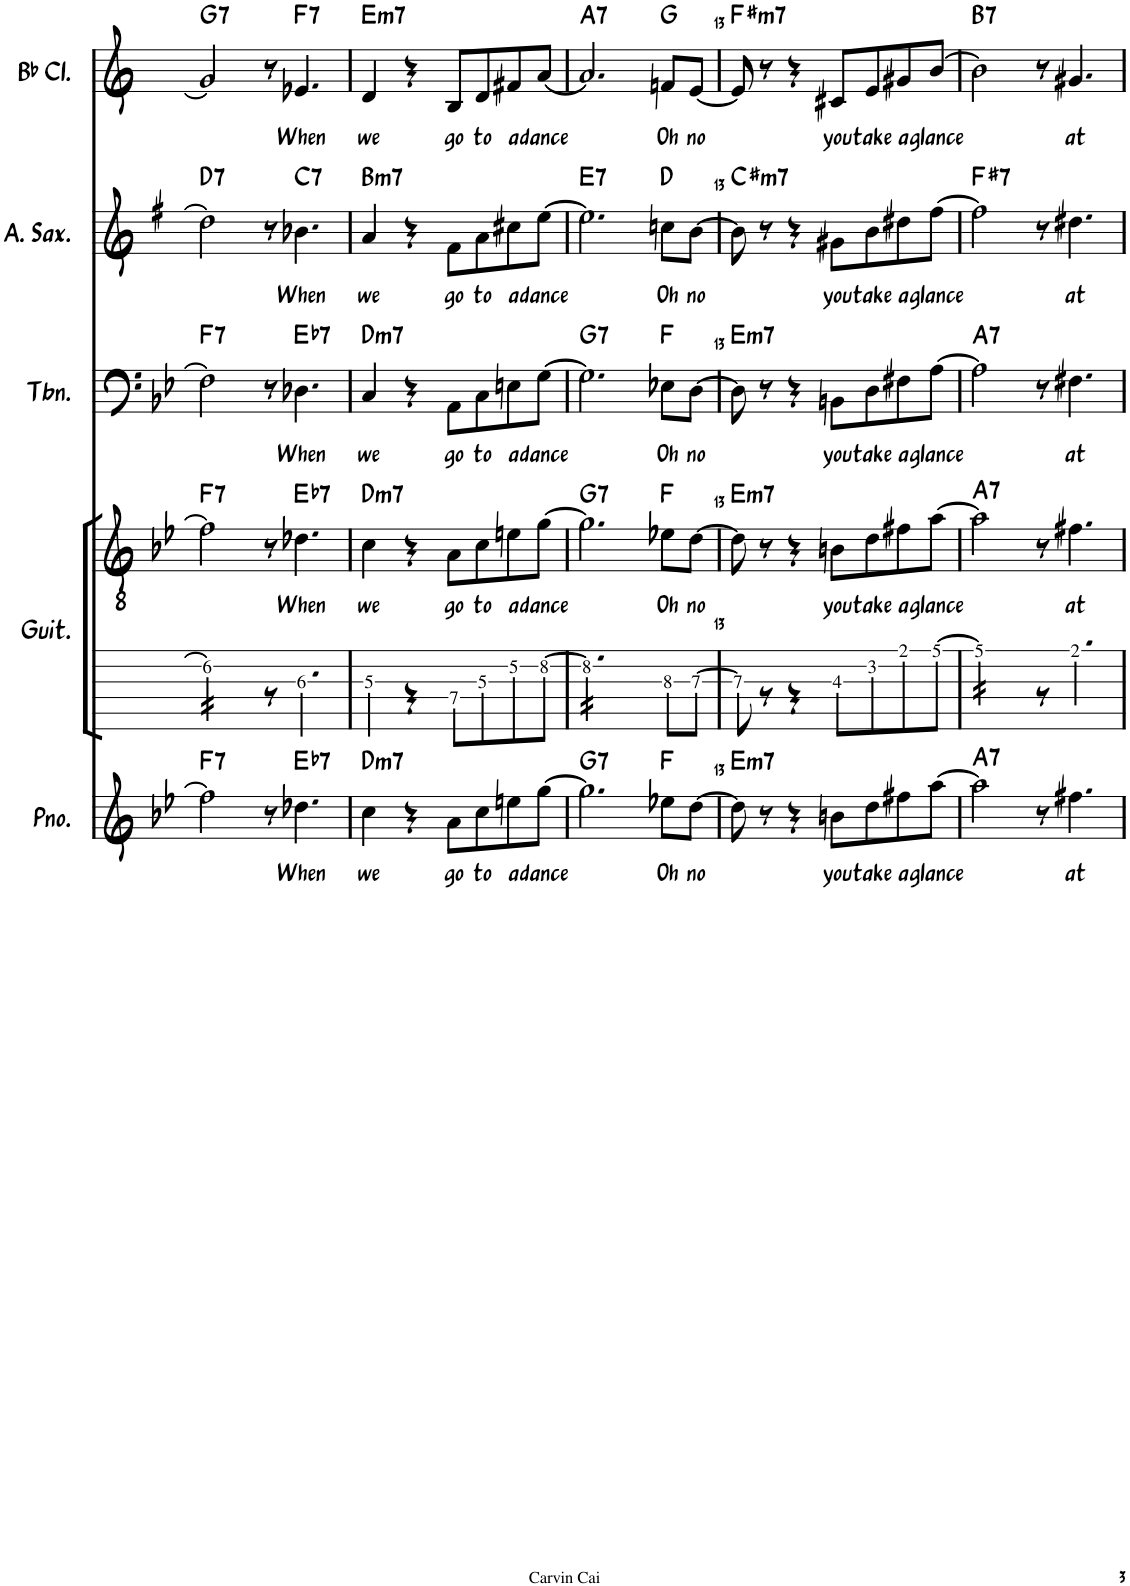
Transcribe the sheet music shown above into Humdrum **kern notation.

**kern	**text	**harte	**kern	**kern	**text	**harte	**kern	**text	**harte	**kern	**text	**harte	**kern	**text	**harte
*part5	*part5	*part5	*part4	*part4	*part4	*part4	*part3	*part3	*part3	*part2	*part2	*part2	*part1	*part1	*part1
*staff6	*staff6	*	*staff5	*staff4	*staff4	*	*staff3	*staff3	*	*staff2	*staff2	*	*staff1	*staff1	*
*I"钢琴	*	*	*I"原音吉他	*	*	*	*I"长号	*	*	*I"中音萨克斯	*	*	*I"降B调单簧管	*	*
!!LO:PB:g=z
*clefG2	*	*	*	*clefGv2	*	*	*clefF4	*	*	*clefG2	*	*	*clefG2	*	*
*	*	*	*	*	*	*	*	*	*	*Trd5c9	*	*	*Trd1c2	*	*
*k[b-e-]	*	*	*k[b-e-]	*k[b-e-]	*	*	*k[b-e-]	*	*	*k[f#]	*	*	*k[]	*	*
*M4/4	*	*	*M4/4	*M4/4	*	*	*M4/4	*	*	*M4/4	*	*	*M4/4	*	*
=10	=10	=10	=10	=10	=10	=10	=10	=10	=10	=10	=10	=10	=10	=10	=10
!	!	!LO:H:kt=7	!	!	!	!LO:H:kt=7	!	!	!LO:H:kt=7	!	!	!LO:H:kt=7	!	!	!LO:H:kt=7
2ff\]	.	F:7	2f\]	2f\]	.	F:7	2F\]	.	F:7	2dd\]	.	D:7	2g/]	.	G:7
8r	.	.	8r	8r	.	.	8r	.	.	8r	.	.	8r	.	.
!	!LO:LY:b	!LO:H:kt=7	!	!	!LO:LY:b	!LO:H:kt=7	!	!LO:LY:b	!LO:H:kt=7	!	!LO:LY:b	!LO:H:kt=7	!	!LO:LY:b	!LO:H:kt=7
4.dd-X\	When	Eb:7	4.d-X\	4.d-X\	When	Eb:7	4.D-X\	When	Eb:7	4.b-X\	When	C:7	4.e-X/	When	F:7
=11	=11	=11	=11	=11	=11	=11	=11	=11	=11	=11	=11	=11	=11	=11	=11
!	!LO:LY:b	!LO:H:kt=m7	!	!	!LO:LY:b	!LO:H:kt=m7	!	!LO:LY:b	!LO:H:kt=m7	!	!LO:LY:b	!LO:H:kt=m7	!	!LO:LY:b	!LO:H:kt=m7
4cc\	we	D:min7	4c\	4c\	we	D:min7	4C/	we	D:min7	4a/	we	B:min7	4d/	we	E:min7
4r	.	.	4r	4r	.	.	4r	.	.	4r	.	.	4r	.	.
!	!LO:LY:b	!	!	!	!LO:LY:b	!	!	!LO:LY:b	!	!	!LO:LY:b	!	!	!LO:LY:b	!
8a\L	go	.	8A\L	8A\L	go	.	8AA\L	go	.	8f#\L	go	.	8B/L	go	.
!	!LO:LY:b	!	!	!	!LO:LY:b	!	!	!LO:LY:b	!	!	!LO:LY:b	!	!	!LO:LY:b	!
8cc\	to	.	8c\	8c\	to	.	8C\	to	.	8a\	to	.	8d/	to	.
!	!LO:LY:b	!	!	!	!LO:LY:b	!	!	!LO:LY:b	!	!	!LO:LY:b	!	!	!LO:LY:b	!
8een\	a	.	8en\	8en\	a	.	8En\	a	.	8cc#X\	a	.	8f#X/	a	.
!	!LO:LY:b	!	!	!	!LO:LY:b	!	!	!LO:LY:b	!	!	!LO:LY:b	!	!	!LO:LY:b	!
[8gg\J	dance	.	[8g\J	[8g\J	dance	.	[8G\J	dance	.	[8ee\J	dance	.	[8a/J	dance	.
=12	=12	=12	=12	=12	=12	=12	=12	=12	=12	=12	=12	=12	=12	=12	=12
!	!	!LO:H:kt=7	!	!	!	!LO:H:kt=7	!	!	!LO:H:kt=7	!	!	!LO:H:kt=7	!	!	!LO:H:kt=7
2.gg\]	.	G:7	2.g\]	2.g\]	.	G:7	2.G\]	.	G:7	2.ee\]	.	E:7	2.a/]	.	A:7
!	!LO:LY:b	!	!	!	!LO:LY:b	!	!	!LO:LY:b	!	!	!LO:LY:b	!	!	!LO:LY:b	!
8ee-X\L	Oh	F:maj	8e-X\L	8e-X\L	Oh	F:maj	8E-X\L	Oh	F:maj	8ccn\L	Oh	D:maj	8fn/L	Oh	G:maj
!	!LO:LY:b	!	!	!	!LO:LY:b	!	!	!LO:LY:b	!	!	!LO:LY:b	!	!	!LO:LY:b	!
[8dd\J	no	.	[8d\J	[8d\J	no	.	[8D\J	no	.	[8b\J	no	.	[8e/J	no	.
=13	=13	=13	=13	=13	=13	=13	=13	=13	=13	=13	=13	=13	=13	=13	=13
!	!	!LO:H:kt=m7	!	!	!	!LO:H:kt=m7	!	!	!LO:H:kt=m7	!	!	!LO:H:kt=m7	!	!	!LO:H:kt=m7
8dd\]	.	E:min7	8d\]	8d\]	.	E:min7	8D\]	.	E:min7	8b\]	.	C#:min7	8e/]	.	F#:min7
8r	.	.	8r	8r	.	.	8r	.	.	8r	.	.	8r	.	.
4r	.	.	4r	4r	.	.	4r	.	.	4r	.	.	4r	.	.
!	!LO:LY:b	!	!	!	!LO:LY:b	!	!	!LO:LY:b	!	!	!LO:LY:b	!	!	!LO:LY:b	!
8bn\L	you	.	8Bn\L	8Bn\L	you	.	8BBn\L	you	.	8g#X\L	you	.	8c#X/L	you	.
!	!LO:LY:b	!	!	!	!LO:LY:b	!	!	!LO:LY:b	!	!	!LO:LY:b	!	!	!LO:LY:b	!
8dd\	take	.	8d\	8d\	take	.	8D\	take	.	8b\	take	.	8e/	take	.
!	!LO:LY:b	!	!	!	!LO:LY:b	!	!	!LO:LY:b	!	!	!LO:LY:b	!	!	!LO:LY:b	!
8ff#X\	a	.	8f#X\	8f#X\	a	.	8F#X\	a	.	8dd#X\	a	.	8g#X/	a	.
!	!LO:LY:b	!	!	!	!LO:LY:b	!	!	!LO:LY:b	!	!	!LO:LY:b	!	!	!LO:LY:b	!
[8aa\J	glance	.	[8a\J	[8a\J	glance	.	[8A\J	glance	.	[8ff#\J	glance	.	[8b/J	glance	.
=14	=14	=14	=14	=14	=14	=14	=14	=14	=14	=14	=14	=14	=14	=14	=14
!	!	!LO:H:kt=7	!	!	!	!LO:H:kt=7	!	!	!LO:H:kt=7	!	!	!LO:H:kt=7	!	!	!LO:H:kt=7
2aa\]	.	A:7	2a\]	2a\]	.	A:7	2A\]	.	A:7	2ff#\]	.	F#:7	2b\]	.	B:7
8r	.	.	8r	8r	.	.	8r	.	.	8r	.	.	8r	.	.
!	!LO:LY:b	!	!	!	!LO:LY:b	!	!	!LO:LY:b	!	!	!LO:LY:b	!	!	!LO:LY:b	!
4.ff#X\	at	.	4.f#X\	4.f#X\	at	.	4.F#X\	at	.	4.dd#X\	at	.	4.g#X/	at	.
=	=	=	=	=	=	=	=	=	=	=	=	=	=	=	=
*-	*-	*-	*-	*-	*-	*-	*-	*-	*-	*-	*-	*-	*-	*-	*-
